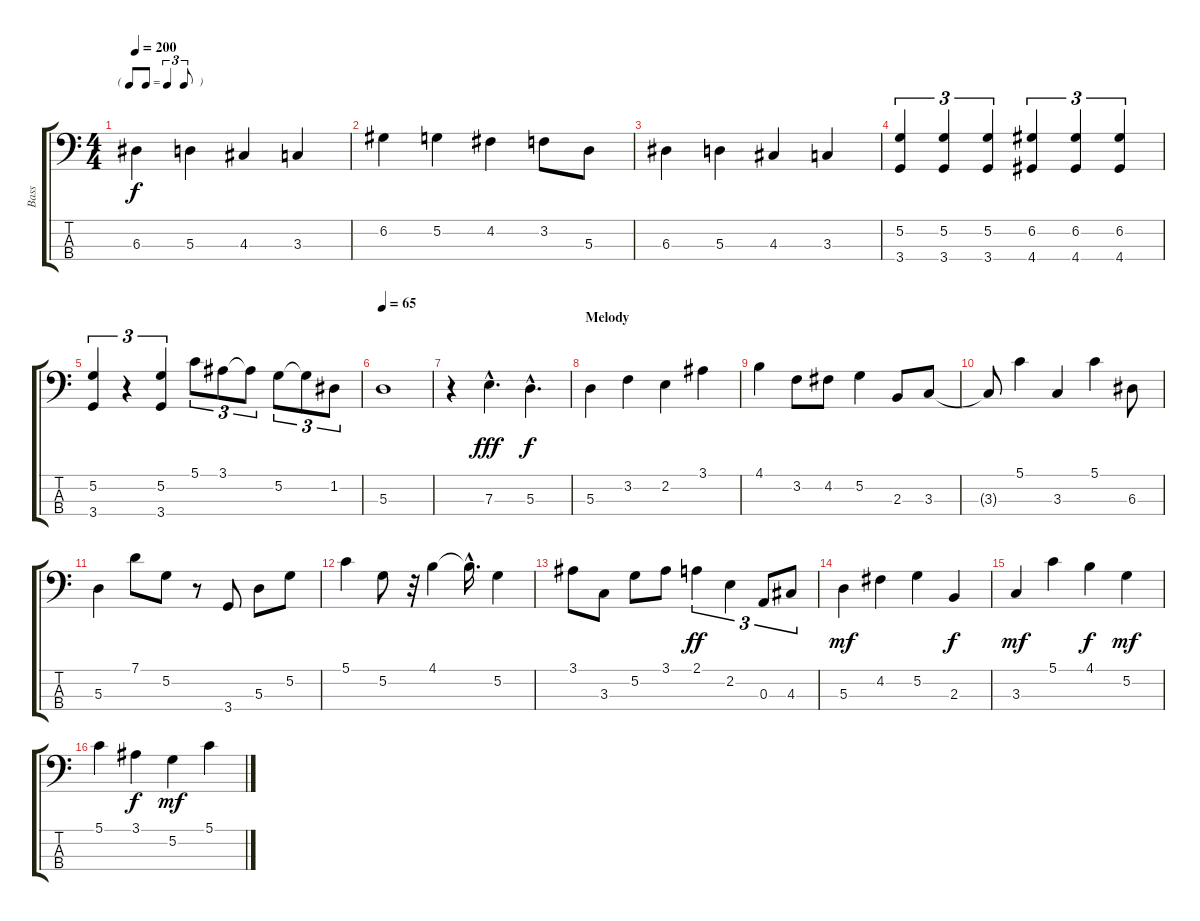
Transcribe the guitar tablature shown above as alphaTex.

\track ("Bass" "Bass") {instrument acousticbass}
\staff {score tabs}
\tuning (G2 D2 A1 E1) {hide}
\ts (4 4)
\tf triplet8th
\tempo 200
\clef f4
\ks c
6.3.4{dy f} 5.3.4 4.3.4 3.3.4 |
6.2.4 5.2.4 4.2.4 3.2.8 5.3.8 |
6.3.4 5.3.4 4.3.4 3.3.4 |
(5.2 3.4).4{tu (3 2)} (5.2 3.4).4{tu (3 2)} (5.2 3.4).4{tu (3 2)} (6.2 4.4).4{tu (3 2)} (6.2 4.4).4{tu (3 2)} (6.2 4.4).4{tu (3 2)} |
(5.2 3.4).4{tu (3 2)} r.4{tu (3 2)} (5.2 3.4).4{tu (3 2)} 5.1.8{tu (3 2)} 3.1.8{tu (3 2)} 3.1{t}.8{tu (3 2)} 5.2.8{tu (3 2)} 5.2{t}.8{tu (3 2)} 1.2.8{tu (3 2)} |
\tempo 65
5.3.1 |
r.4 7.3{hac}.4{d dy fff} 5.3{hac}.4{d dy f} |
\section ("" "Melody")
5.3.4 3.2.4 2.2.4 3.1.4 |
4.1.4 3.2.8 4.2.8 5.2.4 2.3.8 3.3.8 |
3.3{t}.8 5.1.4 3.3.4 5.1.4 6.3.8 |
5.3.4 7.1.8 5.2.8 r.8 3.4.8 5.3.8 5.2.8 |
5.1.4 5.2.8 r.32 4.1.4 4.1{hac t}.16{d} 5.2.4 |
3.1.8 3.3.8 5.2.8 3.1.8 2.1.4{tu (3 2) dy ff} 2.2.4{tu (3 2)} 0.3.8{tu (3 2)} 4.3.8{tu (3 2)} |
5.3.4{dy mf} 4.2.4 5.2.4 2.3.4{dy f} |
3.3.4{dy mf} 5.1.4 4.1.4{dy f} 5.2.4{dy mf} |
5.1.4 3.1.4{dy f} 5.2.4{dy mf} 5.1.4
